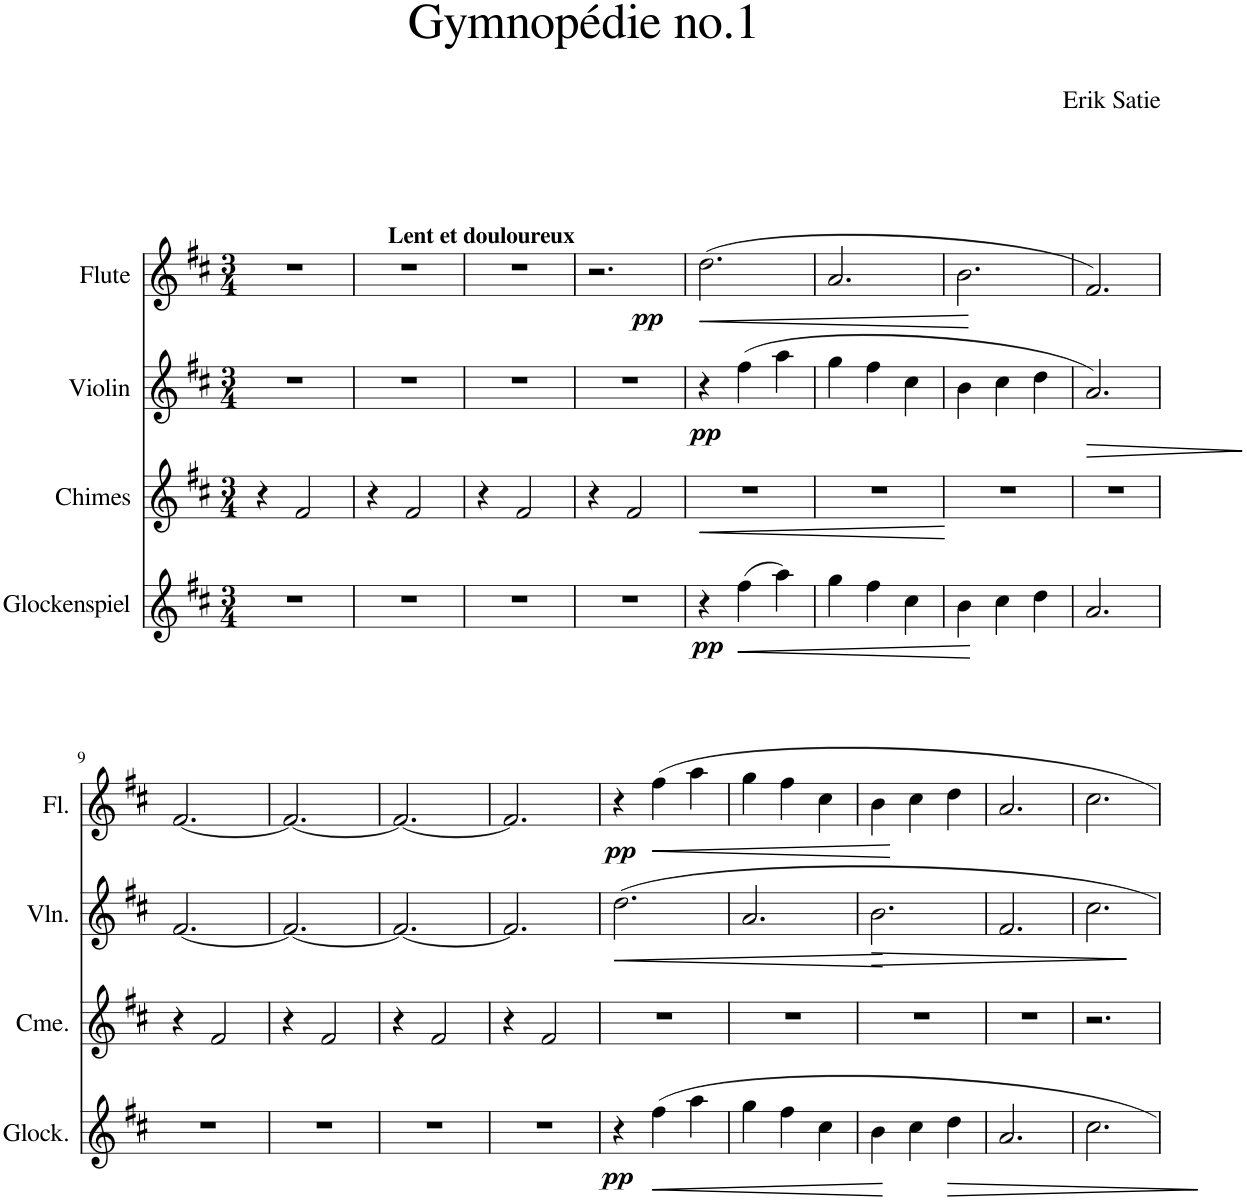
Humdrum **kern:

**kern	**dynam	**kern	**dynam	**kern	**dynam	**kern	**dynam
*part4	*part4	*part3	*part3	*part2	*part2	*part1	*part1
*staff4	*staff4	*staff3	*staff3	*staff2	*staff2	*staff1	*staff1
*I"Glockenspiel	*	*I"Chimes	*	*I"Violin	*	*I"Flute	*
*I'Glock.	*	*I'Cme.	*	*I'Vln.	*	*I'Fl.	*
*clefG2	*	*clefG2	*	*clefG2	*	*clefG2	*
*Trd-14c-24	*	*	*	*	*	*	*
*k[f#c#]	*	*k[f#c#]	*	*k[f#c#]	*	*k[f#c#]	*
*M3/4	*	*M3/4	*	*M3/4	*	*M3/4	*
=1	=1	=1	=1	=1	=1	=1	=1
2.r	.	4r	.	2.r	.	2.r	.
.	.	2f#/	.	.	.	.	.
=2	=2	=2	=2	=2	=2	=2	=2
2.r	.	4r	.	2.r	.	2.r	.
.	.	2f#/	.	.	.	.	.
=3	=3	=3	=3	=3	=3	=3	=3
2.r	.	4r	.	2.r	.	2.r	.
.	.	2f#/	.	.	.	.	.
=4	=4	=4	=4	=4	=4	=4	=4
!	!	!	!	!	!	!	!LO:DY:b
2.r	.	4r	.	2.r	.	2.r	pp
.	.	2f#/	.	.	.	.	.
=5	=5	=5	=5	=5	=5	=5	=5
!	!LO:DY:b	!	!LO:HP:b	!	!LO:DY:b	!	!LO:HP:b
*	*	*	*	*	*	*^	*
4r	pp	2.r	<	4r	pp	(2.dd\	4ryy	<
!	!	!	!	!	!	!	!LO:TX:a:B:t=Lent et douloureux	!
!	!LO:HP:b	!	!	!	!	!	!	!
(4ff#\	<	.	.	(4ff#\	.	.	2ryy	.
4aa\)	.	.	.	4aa\	.	.	.	.
.	[	.	[	.	.	.	.	[
*	*	*	*	*	*	*v	*v	*
=6	=6	=6	=6	=6	=6	=6	=6
4gg\	.	2.r	.	4gg\	.	2.a/	.
4ff#\	.	.	.	4ff#\	.	.	.
4cc#\	.	.	.	4cc#\	.	.	.
=7	=7	=7	=7	=7	=7	=7	=7
4b\	.	2.r	.	4b\	.	2.b\	.
4cc#\	.	.	.	4cc#\	.	.	.
4dd\	.	.	.	4dd\	.	.	.
=8	=8	=8	=8	=8	=8	=8	=8
!	!	!	!	!	!LO:HP:b	!	!
2.a/	.	2.r	.	2.a/)	>	2.f#/)	.
.	.	.	.	.	]	.	.
!!LO:LB:g=z
=9	=9	=9	=9	=9	=9	=9	=9
2.r	.	4r	.	[2.f#/	.	[2.f#/	.
.	.	2f#/	.	.	.	.	.
=10	=10	=10	=10	=10	=10	=10	=10
2.r	.	4r	.	2.f#/_	.	2.f#/_	.
.	.	2f#/	.	.	.	.	.
=11	=11	=11	=11	=11	=11	=11	=11
2.r	.	4r	.	2.f#/_	.	2.f#/_	.
.	.	2f#/	.	.	.	.	.
=12	=12	=12	=12	=12	=12	=12	=12
2.r	.	4r	.	2.f#/]	.	2.f#/]	.
.	.	2f#/	.	.	.	.	.
=13	=13	=13	=13	=13	=13	=13	=13
!	!LO:DY:b	!	!	!	!LO:HP:b	!	!LO:DY:b
4r	pp	2.r	.	2.dd\	<	4r	pp
!	!LO:HP:b	!	!	!	!	!	!LO:HP:b
4ff#\	<	.	.	.	.	4ff#\	<
4aa\	.	.	.	.	.	4aa\	.
.	[	.	.	.	[	.	[
=14	=14	=14	=14	=14	=14	=14	=14
4gg\	.	2.r	.	2.a/	.	4gg\	.
4ff#\	.	.	.	.	.	4ff#\	.
4cc#\	.	.	.	.	.	4cc#\	.
=15	=15	=15	=15	=15	=15	=15	=15
!	!	!	!	!	!LO:HP:b	!	!
4b\	.	2.r	.	2.b\	>	4b\	.
4cc#\	.	.	.	.	.	4cc#\	.
!	!LO:HP:b	!	!	!	!	!	!
4dd\	>	.	.	.	.	4dd\	.
.	]	.	.	.	]	.	.
=16	=16	=16	=16	=16	=16	=16	=16
2.a/	.	2.r	.	2.f#/	.	2.a/	.
=17	=17	=17	=17	=17	=17	=17	=17
2.cc#\	.	2.r	.	2.cc#\	.	2.cc#\	.
=	=	=	=	=	=	=	=
*-	*-	*-	*-	*-	*-	*-	*-
